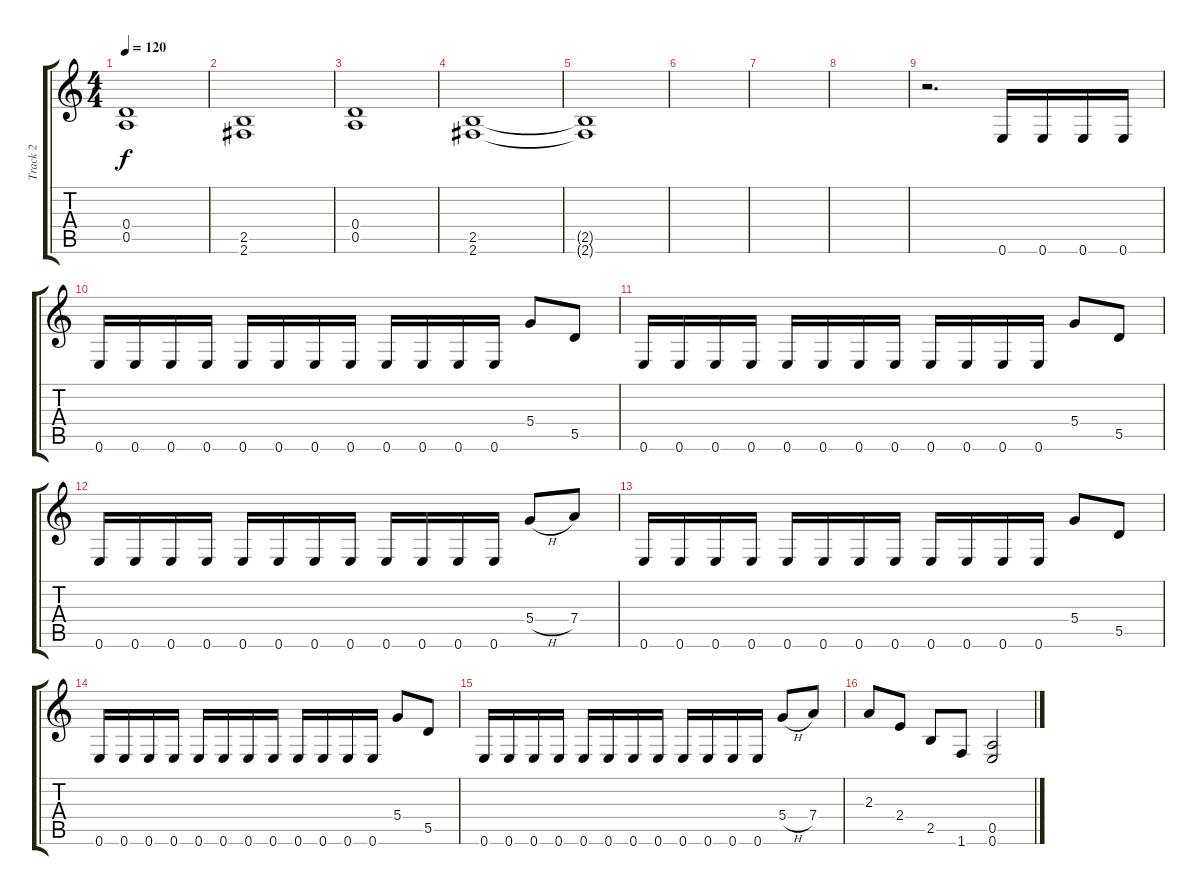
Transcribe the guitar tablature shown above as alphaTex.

\track ("Track 2" "Track 2") {instrument distortionguitar}
\staff {score tabs}
\tuning (E4 B3 G3 D3 A2 E2) {hide}
\ts (4 4)
\tempo 120
\clef g2
\ks c
(0.4 0.5).1{dy f} |
(2.5 2.6).1 |
(0.4 0.5).1 |
(2.5 2.6).1 |
(2.5{t} 2.6{t}).1 |
|
|
|
r.2{d} 0.6.16 0.6.16 0.6.16 0.6.16 |
0.6.16 0.6.16 0.6.16 0.6.16 0.6.16 0.6.16 0.6.16 0.6.16 0.6.16 0.6.16 0.6.16 0.6.16 5.4.8 5.5.8 |
0.6.16 0.6.16 0.6.16 0.6.16 0.6.16 0.6.16 0.6.16 0.6.16 0.6.16 0.6.16 0.6.16 0.6.16 5.4.8 5.5.8 |
0.6.16 0.6.16 0.6.16 0.6.16 0.6.16 0.6.16 0.6.16 0.6.16 0.6.16 0.6.16 0.6.16 0.6.16 5.4{h}.8 7.4.8 |
0.6.16 0.6.16 0.6.16 0.6.16 0.6.16 0.6.16 0.6.16 0.6.16 0.6.16 0.6.16 0.6.16 0.6.16 5.4.8 5.5.8 |
0.6.16 0.6.16 0.6.16 0.6.16 0.6.16 0.6.16 0.6.16 0.6.16 0.6.16 0.6.16 0.6.16 0.6.16 5.4.8 5.5.8 |
0.6.16 0.6.16 0.6.16 0.6.16 0.6.16 0.6.16 0.6.16 0.6.16 0.6.16 0.6.16 0.6.16 0.6.16 5.4{h}.8 7.4.8 |
2.3.8 2.4.8 2.5.8 1.6.8 (0.5 0.6).2
